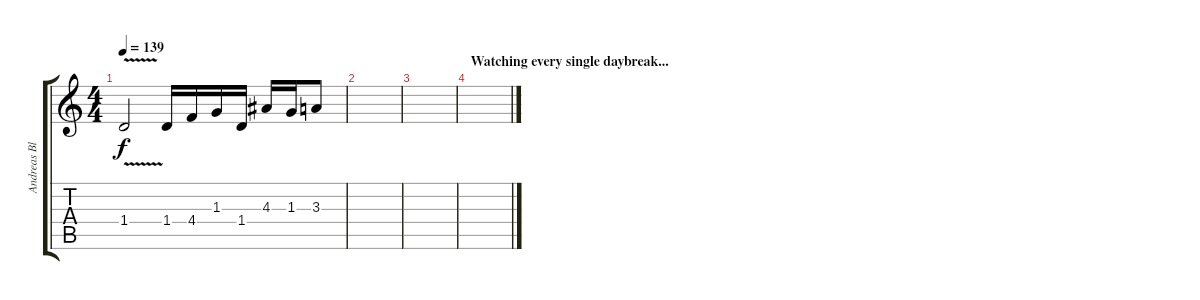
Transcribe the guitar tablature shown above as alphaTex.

\track ("Andreas Blomqvist" "Andreas Bl") {instrument electricbassfinger}
\staff {score tabs}
\tuning (Eb4 Bb3 Gb3 Db3 Ab2 Eb2) {hide}
\ts (4 4)
\tempo 139
\clef g2
\ks c
1.4{v}.2{dy f} 1.4.16 4.4.16 1.3.16 1.4.16 4.3.16 1.3.16 3.3.8 |
|
|
\section ("" "Watching every single daybreak...")
